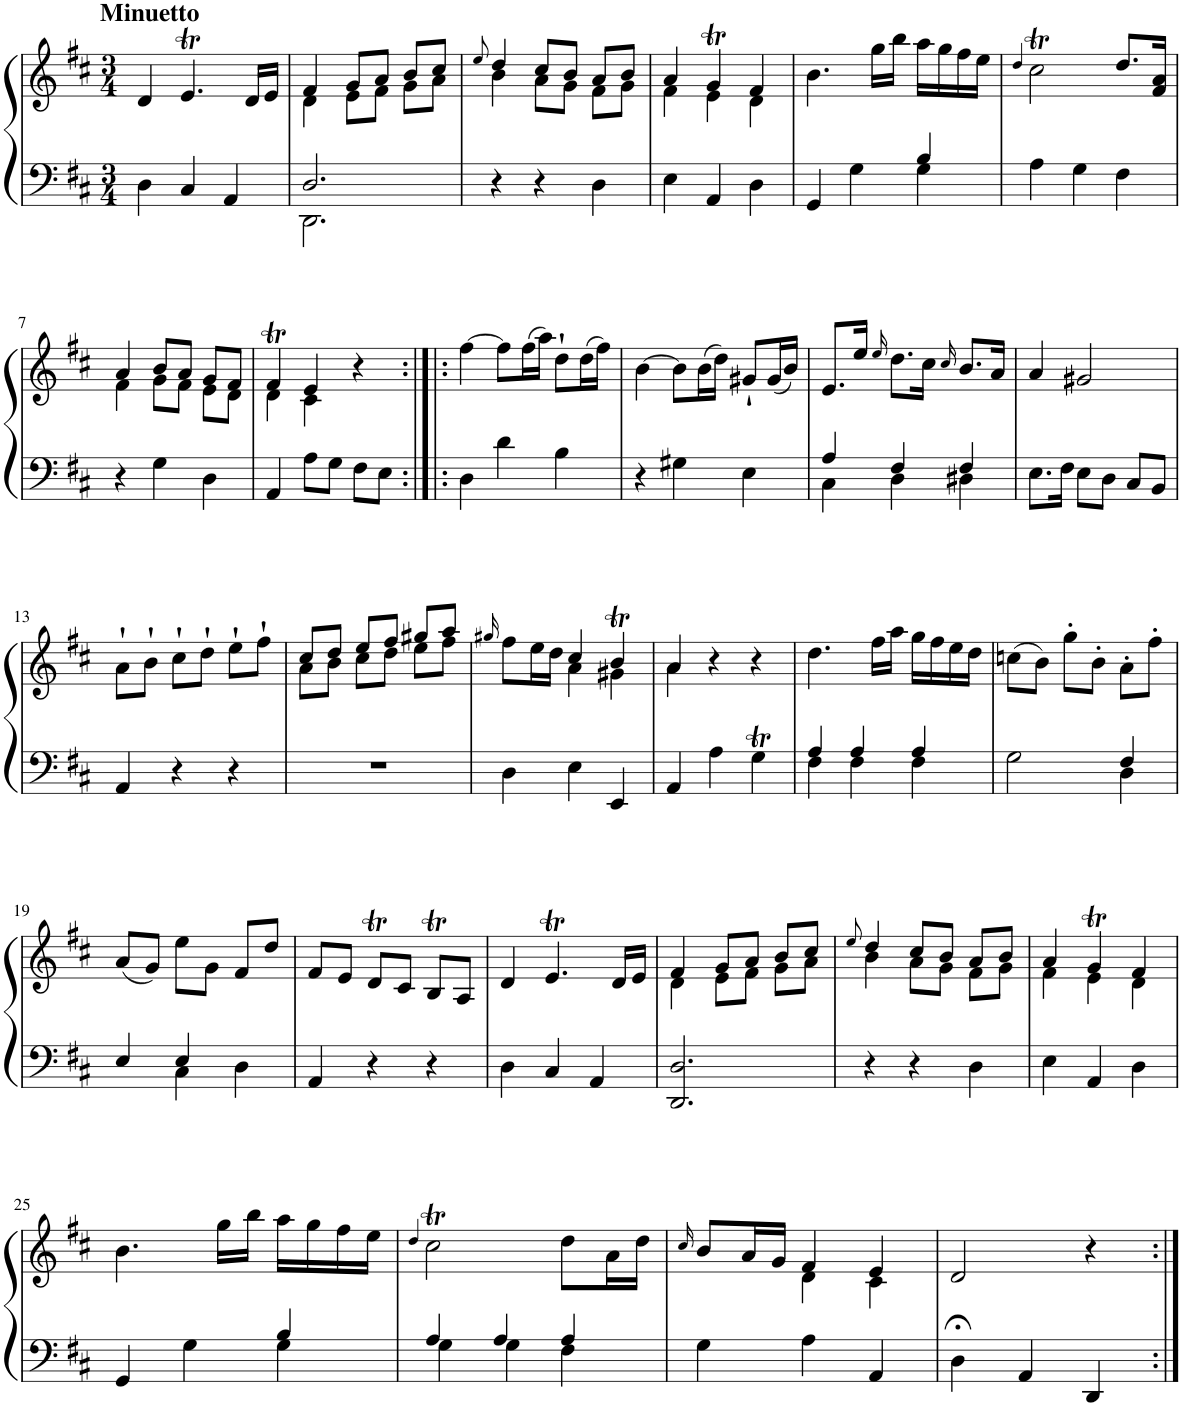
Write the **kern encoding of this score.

**kern	**kern
*part1	*part1
*staff2	*staff1
*I"Piano	*
*I'Pno.	*
*clefF4	*clefG2
*k[f#c#]	*k[f#c#]
*M3/4	*M3/4
=1	=1
!	!LO:TX:a:B:t=Minuetto
4D\	4d/
4C#/	4.eT/
4AA/	.
.	16d/LL
.	16e/JJ
=2	=2
*^	*^
2.D/	2.DD\	4f#/	4d\
.	.	8g/L	8e\L
.	.	8a/J	8f#\J
.	.	8b/L	8g\L
.	.	8cc#/J	8a\J
*v	*v	*	*
=3	=3	=3
.	8qee/	.
4r	4dd/	4b\
4r	8cc#/L	8a\L
.	8b/J	8g\J
4D\	8a/L	8f#\L
.	8b/J	8g\J
=4	=4	=4
4E\	4a/	4f#\
4AA/	4gT/	4e\
4D\	4f#/	4d\
*	*v	*v
=5	=5
*^	*
4GG/	2ryy	4.b\
4G\	.	.
.	.	16gg\LL
.	.	16bb\JJ
4G\	4B/	16aa\LL
.	.	16gg\
.	.	16ff#\
.	.	16ee\JJ
*v	*v	*
=6	=6
.	4qdd/
4A\	2cc#t\
4G\	.
4F#\	8.dd/L
.	16f#/ 16a/Jk
!!LO:LB:g=z
=7	=7
*	*^
4r	4a/	4f#\
4G\	8b/L	8g\L
.	8a/J	8f#\J
4D\	8g/L	8e\L
.	8f#/J	8d\J
=8	=8	=8
4AA/	4f#t/	4d\
8A\L	4e/	4c#\
8G\J	.	.
8F#\L	4r	4ryy
8E\J	.	.
*	*v	*v
=9:|!|:	=9:|!|:
4D\	[4ff#\
4d\	8ff#\L]
.	(16ff#\L
.	16aa\JJ)
4B\	8dd`\L
.	(16dd\L
.	16ff#\JJ)
=10	=10
4r	[4b\
4G#X\	8b\L]
.	(16b\L
.	16dd\JJ)
4E\	8g#X`/L
.	(16g#/L
.	16b/JJ)
=11	=11
*^	*
4A/	4C#\	8.e/L
.	.	16ee/Jk
.	.	16qee/
4F#/	4D\	8.dd\L
.	.	16cc#\Jk
.	.	16qcc#/
4F#/	4D#X\	8.b/L
.	.	16a/Jk
*v	*v	*
=12	=12
8.E\L	4a/
16F#\Jk	.
8E\L	2g#X/
8D\J	.
8C#/L	.
8BB/J	.
!!LO:LB:g=z
=13	=13
4AA/	8a`\L
.	8b`\J
4r	8cc#`\L
.	8dd`\J
4r	8ee`\L
.	8ff#`\J
=14	=14
*	*^
2.r	8cc#/L	8a\L
.	8dd/J	8b\J
.	8ee/L	8cc#\L
.	8ff#/J	8dd\J
.	8gg#X/L	8ee\L
.	8aa/J	8ff#\J
=15	=15	=15
.	16qgg#X/	.
4D\	8ff#\L	4ryy
.	16ee\L	.
.	16dd\JJ	.
4E\	4cc#/	4a\
4EE/	4bT/	4g#X\
=16	=16	=16
4AA/	4a/	4a\
4A\	4r	2ryy
4GT\	4r	.
*	*v	*v
=17	=17
*^	*
4A/	4F#\	4.dd\
4A/	4F#\	.
.	.	16ff#\LL
.	.	16aa\JJ
4A/	4F#\	16gg\LL
.	.	16ff#\
.	.	16ee\
.	.	16dd\JJ
=18	=18	=18
2G\	2ryy	(8ccn\L
.	.	8b\J)
.	.	8gg'\L
.	.	8b'\J
4F#/	4D\	8a'\L
.	.	8ff#'\J
!!LO:LB:g=z
=19	=19	=19
4E/	4ryy	(8a/L
.	.	8g/J)
4E/	4C#\	8ee\L
.	.	8g\J
4D\	4ryy	8f#/L
.	.	8dd/J
*v	*v	*
=20	=20
4AA/	8f#/L
.	8e/J
4r	8dT/L
.	8c#/J
4r	8BT/L
.	8A/J
=21	=21
4D\	4d/
4C#/	4.eT/
4AA/	.
.	16d/LL
.	16e/JJ
=22	=22
*^	*^
2.D/	2.DD/	4f#/	4d\
.	.	8g/L	8e\L
.	.	8a/J	8f#\J
.	.	8b/L	8g\L
.	.	8cc#/J	8a\J
*v	*v	*	*
=23	=23	=23
.	8qee/	.
4r	4dd/	4b\
4r	8cc#/L	8a\L
.	8b/J	8g\J
4D\	8a/L	8f#\L
.	8b/J	8g\J
=24	=24	=24
4E\	4a/	4f#\
4AA/	4gT/	4e\
4D\	4f#/	4d\
*	*v	*v
!!LO:LB:g=z
=25	=25
*^	*
4GG/	2ryy	4.b\
4G\	.	.
.	.	16gg\LL
.	.	16bb\JJ
4G\	4B/	16aa\LL
.	.	16gg\
.	.	16ff#\
.	.	16ee\JJ
=26	=26	=26
.	.	4qdd/
4A/	4G\	2cc#t\
4A/	4G\	.
4A/	4F#\	8dd\L
.	.	16a\L
.	.	16dd\JJ
*v	*v	*
=27	=27
.	16qcc#/
*	*^
4G\	8b/L	4ryy
.	16a/L	.
.	16g/JJ	.
4A\	4f#/	4d\
4AA/	4e/	4c#\
*	*v	*v
=28	=28
4D;<\	2d/
4AA/	.
4DD/	4r
=:|!	=:|!
*-	*-
